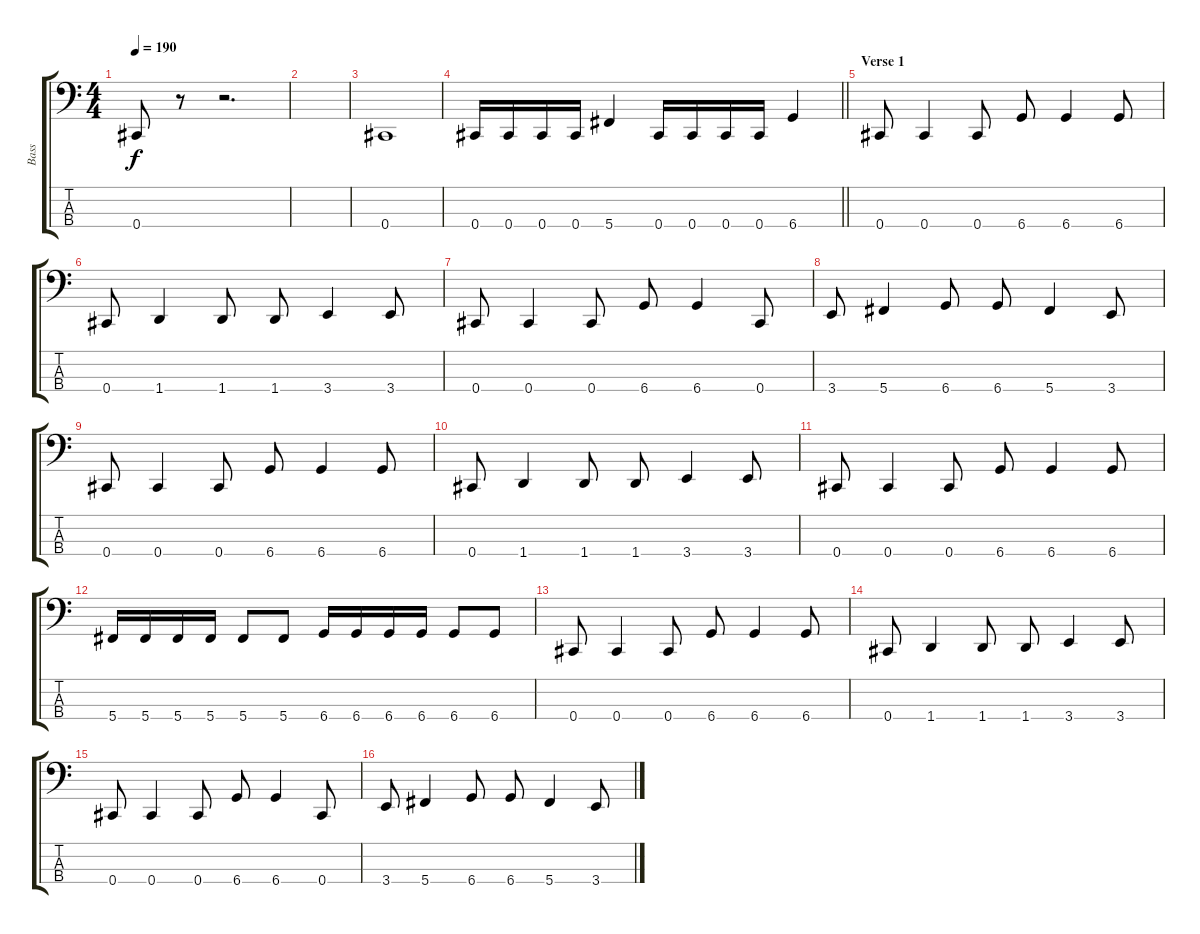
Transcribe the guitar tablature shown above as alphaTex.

\track ("Bass" "Bass") {instrument electricbasspick}
\staff {score tabs}
\tuning (Gb2 Db2 Ab1 Db1) {hide}
\ts (4 4)
\section ("" "")
\tempo 190
\clef f4
\ks c
0.4.8{dy f} r.8 r.2{d} |
|
0.4.1 |
\barLineRight lightlight
0.4.16 0.4.16 0.4.16 0.4.16 5.4.4 0.4.16 0.4.16 0.4.16 0.4.16 6.4.4 |
\section ("" "Verse 1")
0.4.8 0.4.4 0.4.8 6.4.8 6.4.4 6.4.8 |
0.4.8 1.4.4 1.4.8 1.4.8 3.4.4 3.4.8 |
0.4.8 0.4.4 0.4.8 6.4.8 6.4.4 0.4.8 |
3.4.8 5.4.4 6.4.8 6.4.8 5.4.4 3.4.8 |
0.4.8 0.4.4 0.4.8 6.4.8 6.4.4 6.4.8 |
0.4.8 1.4.4 1.4.8 1.4.8 3.4.4 3.4.8 |
0.4.8 0.4.4 0.4.8 6.4.8 6.4.4 6.4.8 |
5.4.16 5.4.16 5.4.16 5.4.16 5.4.8 5.4.8 6.4.16 6.4.16 6.4.16 6.4.16 6.4.8 6.4.8 |
0.4.8 0.4.4 0.4.8 6.4.8 6.4.4 6.4.8 |
0.4.8 1.4.4 1.4.8 1.4.8 3.4.4 3.4.8 |
0.4.8 0.4.4 0.4.8 6.4.8 6.4.4 0.4.8 |
3.4.8 5.4.4 6.4.8 6.4.8 5.4.4 3.4.8
